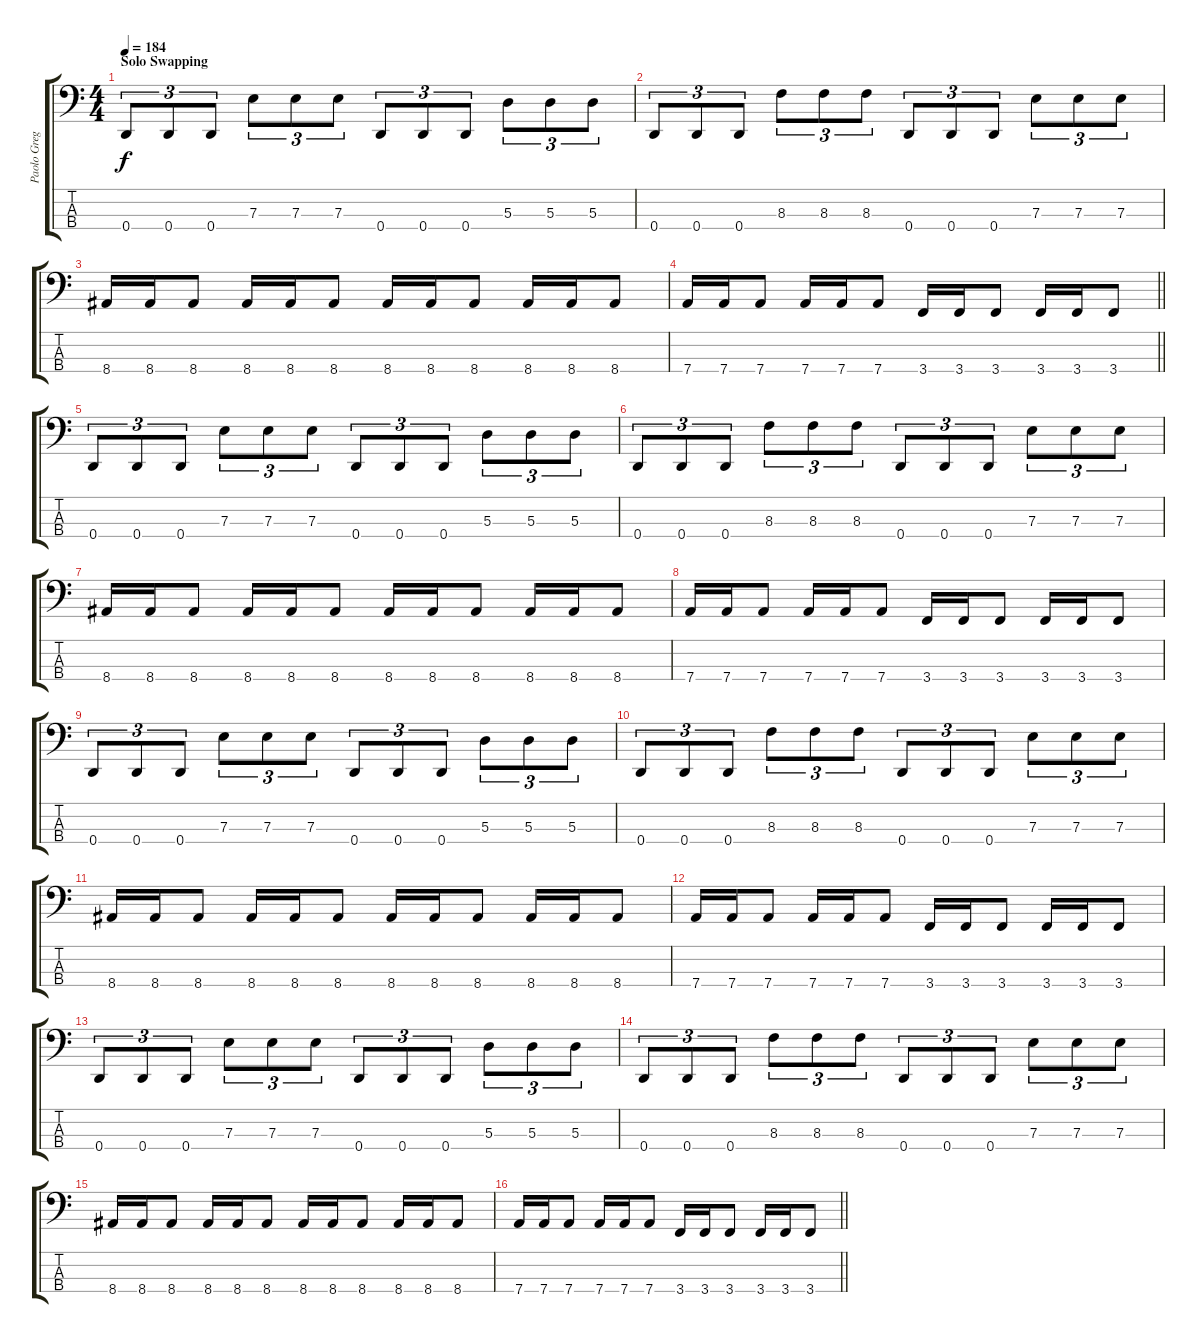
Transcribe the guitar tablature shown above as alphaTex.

\track ("Paolo Gregoletto" "Paolo Greg") {instrument electricbassfinger}
\staff {score tabs}
\tuning (G2 D2 A1 D1) {hide}
\ts (4 4)
\section ("" "Solo Swapping")
\tempo 184
\clef f4
\ks c
0.4.8{tu (3 2) dy f volume 13} 0.4.8{tu (3 2)} 0.4.8{tu (3 2)} 7.3.8{tu (3 2)} 7.3.8{tu (3 2)} 7.3.8{tu (3 2)} 0.4.8{tu (3 2)} 0.4.8{tu (3 2)} 0.4.8{tu (3 2)} 5.3.8{tu (3 2)} 5.3.8{tu (3 2)} 5.3.8{tu (3 2)} |
0.4.8{tu (3 2)} 0.4.8{tu (3 2)} 0.4.8{tu (3 2)} 8.3.8{tu (3 2)} 8.3.8{tu (3 2)} 8.3.8{tu (3 2)} 0.4.8{tu (3 2)} 0.4.8{tu (3 2)} 0.4.8{tu (3 2)} 7.3.8{tu (3 2)} 7.3.8{tu (3 2)} 7.3.8{tu (3 2)} |
8.4.16 8.4.16 8.4.8 8.4.16 8.4.16 8.4.8 8.4.16 8.4.16 8.4.8 8.4.16 8.4.16 8.4.8 |
\barLineRight lightlight
7.4.16 7.4.16 7.4.8 7.4.16 7.4.16 7.4.8 3.4.16 3.4.16 3.4.8 3.4.16 3.4.16 3.4.8 |
\section ("" "")
0.4.8{tu (3 2)} 0.4.8{tu (3 2)} 0.4.8{tu (3 2)} 7.3.8{tu (3 2)} 7.3.8{tu (3 2)} 7.3.8{tu (3 2)} 0.4.8{tu (3 2)} 0.4.8{tu (3 2)} 0.4.8{tu (3 2)} 5.3.8{tu (3 2)} 5.3.8{tu (3 2)} 5.3.8{tu (3 2)} |
0.4.8{tu (3 2)} 0.4.8{tu (3 2)} 0.4.8{tu (3 2)} 8.3.8{tu (3 2)} 8.3.8{tu (3 2)} 8.3.8{tu (3 2)} 0.4.8{tu (3 2)} 0.4.8{tu (3 2)} 0.4.8{tu (3 2)} 7.3.8{tu (3 2)} 7.3.8{tu (3 2)} 7.3.8{tu (3 2)} |
8.4.16 8.4.16 8.4.8 8.4.16 8.4.16 8.4.8 8.4.16 8.4.16 8.4.8 8.4.16 8.4.16 8.4.8 |
7.4.16 7.4.16 7.4.8 7.4.16 7.4.16 7.4.8 3.4.16 3.4.16 3.4.8 3.4.16 3.4.16 3.4.8 |
0.4.8{tu (3 2) volume 13} 0.4.8{tu (3 2)} 0.4.8{tu (3 2)} 7.3.8{tu (3 2)} 7.3.8{tu (3 2)} 7.3.8{tu (3 2)} 0.4.8{tu (3 2)} 0.4.8{tu (3 2)} 0.4.8{tu (3 2)} 5.3.8{tu (3 2)} 5.3.8{tu (3 2)} 5.3.8{tu (3 2)} |
0.4.8{tu (3 2)} 0.4.8{tu (3 2)} 0.4.8{tu (3 2)} 8.3.8{tu (3 2)} 8.3.8{tu (3 2)} 8.3.8{tu (3 2)} 0.4.8{tu (3 2)} 0.4.8{tu (3 2)} 0.4.8{tu (3 2)} 7.3.8{tu (3 2)} 7.3.8{tu (3 2)} 7.3.8{tu (3 2)} |
8.4.16 8.4.16 8.4.8 8.4.16 8.4.16 8.4.8 8.4.16 8.4.16 8.4.8 8.4.16 8.4.16 8.4.8 |
7.4.16 7.4.16 7.4.8 7.4.16 7.4.16 7.4.8 3.4.16 3.4.16 3.4.8 3.4.16 3.4.16 3.4.8 |
0.4.8{tu (3 2) volume 13} 0.4.8{tu (3 2)} 0.4.8{tu (3 2)} 7.3.8{tu (3 2)} 7.3.8{tu (3 2)} 7.3.8{tu (3 2)} 0.4.8{tu (3 2)} 0.4.8{tu (3 2)} 0.4.8{tu (3 2)} 5.3.8{tu (3 2)} 5.3.8{tu (3 2)} 5.3.8{tu (3 2)} |
0.4.8{tu (3 2)} 0.4.8{tu (3 2)} 0.4.8{tu (3 2)} 8.3.8{tu (3 2)} 8.3.8{tu (3 2)} 8.3.8{tu (3 2)} 0.4.8{tu (3 2)} 0.4.8{tu (3 2)} 0.4.8{tu (3 2)} 7.3.8{tu (3 2)} 7.3.8{tu (3 2)} 7.3.8{tu (3 2)} |
8.4.16 8.4.16 8.4.8 8.4.16 8.4.16 8.4.8 8.4.16 8.4.16 8.4.8 8.4.16 8.4.16 8.4.8 |
\barLineRight lightlight
7.4.16 7.4.16 7.4.8 7.4.16 7.4.16 7.4.8 3.4.16 3.4.16 3.4.8 3.4.16 3.4.16 3.4.8
